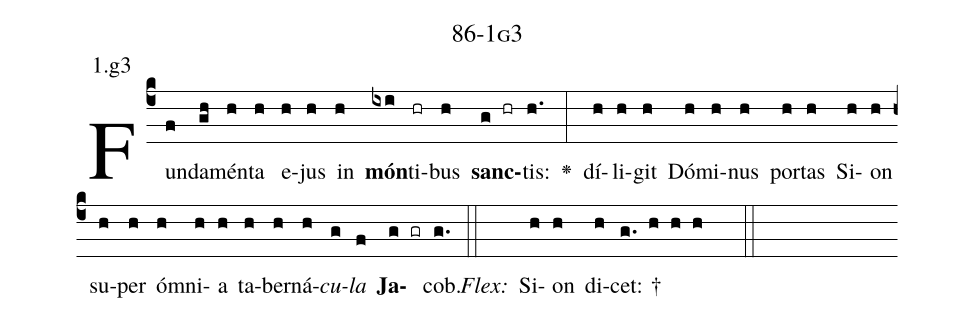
name: 86-1g3;
annotation: 1.g3;
%%
(c4)Fun(f)da(gh)mén(h)ta(h) e(h)jus(h) in(h) <b>món</b>(ixi)ti(hr)bus(h) <b>sanc</b>(g hr)tis:(h.) <v>\greheightstar</v>(:) dí(h)li(h)git(h) Dó(h)mi(h)nus(h) por(h)tas(h) Si(h)on(h) su(h)per(h) óm(h)ni(h)a(h) ta(h)ber(h)ná(h)<i>cu</i>(g)<i>la</i>(f) <b>Ja</b>(g gr)cob.(g.) (::)
<i>Flex:</i>()  Si(h)on(h) di(h)cet: †(g. h h h  ::)

%E(h) u(h) o(g) u(f) a(g) e.(g.) (::)
